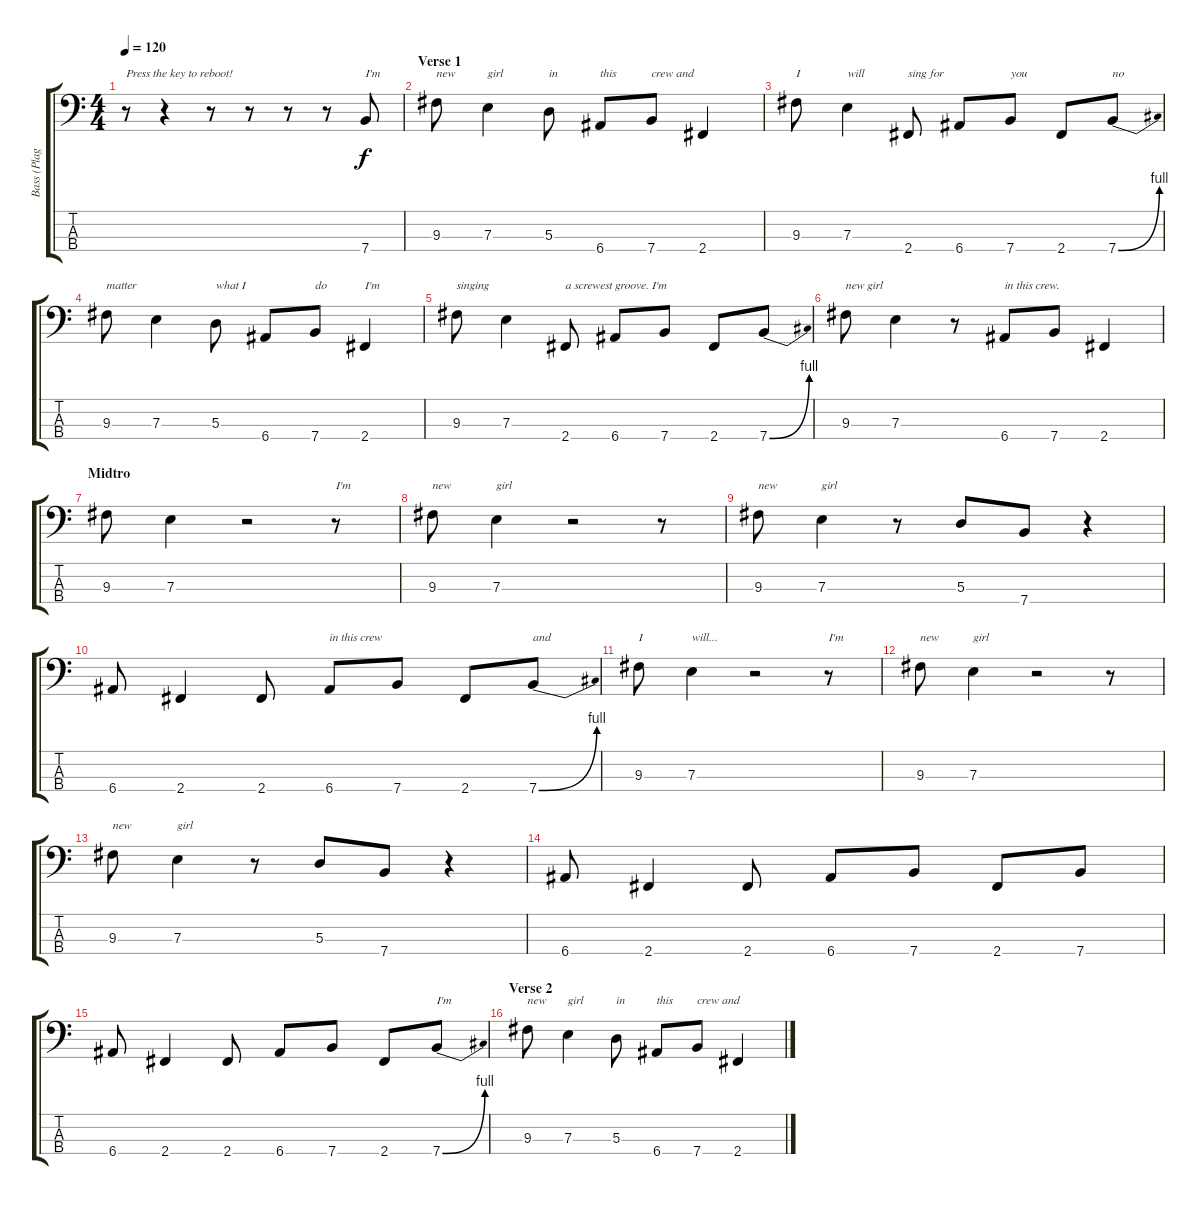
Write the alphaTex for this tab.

\track ("Bass (Plagy)" "Bass (Plag") {instrument electricbassfinger}
\staff {score tabs}
\tuning (G2 D2 A1 E1) {hide}
\ts (4 4)
\tempo 120
\clef f4
\ks c
r.8{txt "Press the key to reboot!" dy f} r.4 r.8 r.8 r.8 r.8 7.4.8{txt "I'm"} |
\section ("" "Verse 1")
9.3.8{txt "new"} 7.3.4{txt "girl"} 5.3.8{txt "in"} 6.4.8{txt "this"} 7.4.8{txt "crew and"} 2.4.4 |
9.3.8{txt "I"} 7.3.4{txt "will"} 2.4.8{txt "sing for"} 6.4.8 7.4.8{txt "you"} 2.4.8 7.4{be (bend 0 0 60 4)}.8{txt "no"} |
9.3.8{txt "matter"} 7.3.4 5.3.8{txt "what I"} 6.4.8 7.4.8{txt "do"} 2.4.4{txt "I'm"} |
9.3.8{txt "singing"} 7.3.4 2.4.8{txt "a screwest groove. I'm"} 6.4.8 7.4.8 2.4.8 7.4{be (bend 0 0 60 4)}.8 |
9.3.8{txt "new girl"} 7.3.4 r.8 6.4.8{txt "in this crew."} 7.4.8 2.4.4 |
\section ("" "Midtro")
9.3.8 7.3.4 r.2 r.8{txt "I'm"} |
9.3.8{txt "new"} 7.3.4{txt "girl"} r.2 r.8 |
9.3.8{txt "new"} 7.3.4{txt "girl"} r.8 5.3.8 7.4.8 r.4 |
6.4.8 2.4.4 2.4.8 6.4.8{txt "in this crew"} 7.4.8 2.4.8 7.4{be (bend 0 0 60 4)}.8{txt "and"} |
9.3.8{txt "I"} 7.3.4{txt "will..."} r.2 r.8{txt "I'm"} |
9.3.8{txt "new"} 7.3.4{txt "girl"} r.2 r.8 |
9.3.8{txt "new"} 7.3.4{txt "girl"} r.8 5.3.8 7.4.8 r.4 |
6.4.8 2.4.4 2.4.8 6.4.8 7.4.8 2.4.8 7.4.8 |
6.4.8 2.4.4 2.4.8 6.4.8 7.4.8 2.4.8 7.4{be (bend 0 0 60 4)}.8{txt "I'm"} |
\section ("" "Verse 2")
9.3.8{txt "new"} 7.3.4{txt "girl"} 5.3.8{txt "in"} 6.4.8{txt "this"} 7.4.8{txt "crew and"} 2.4.4
